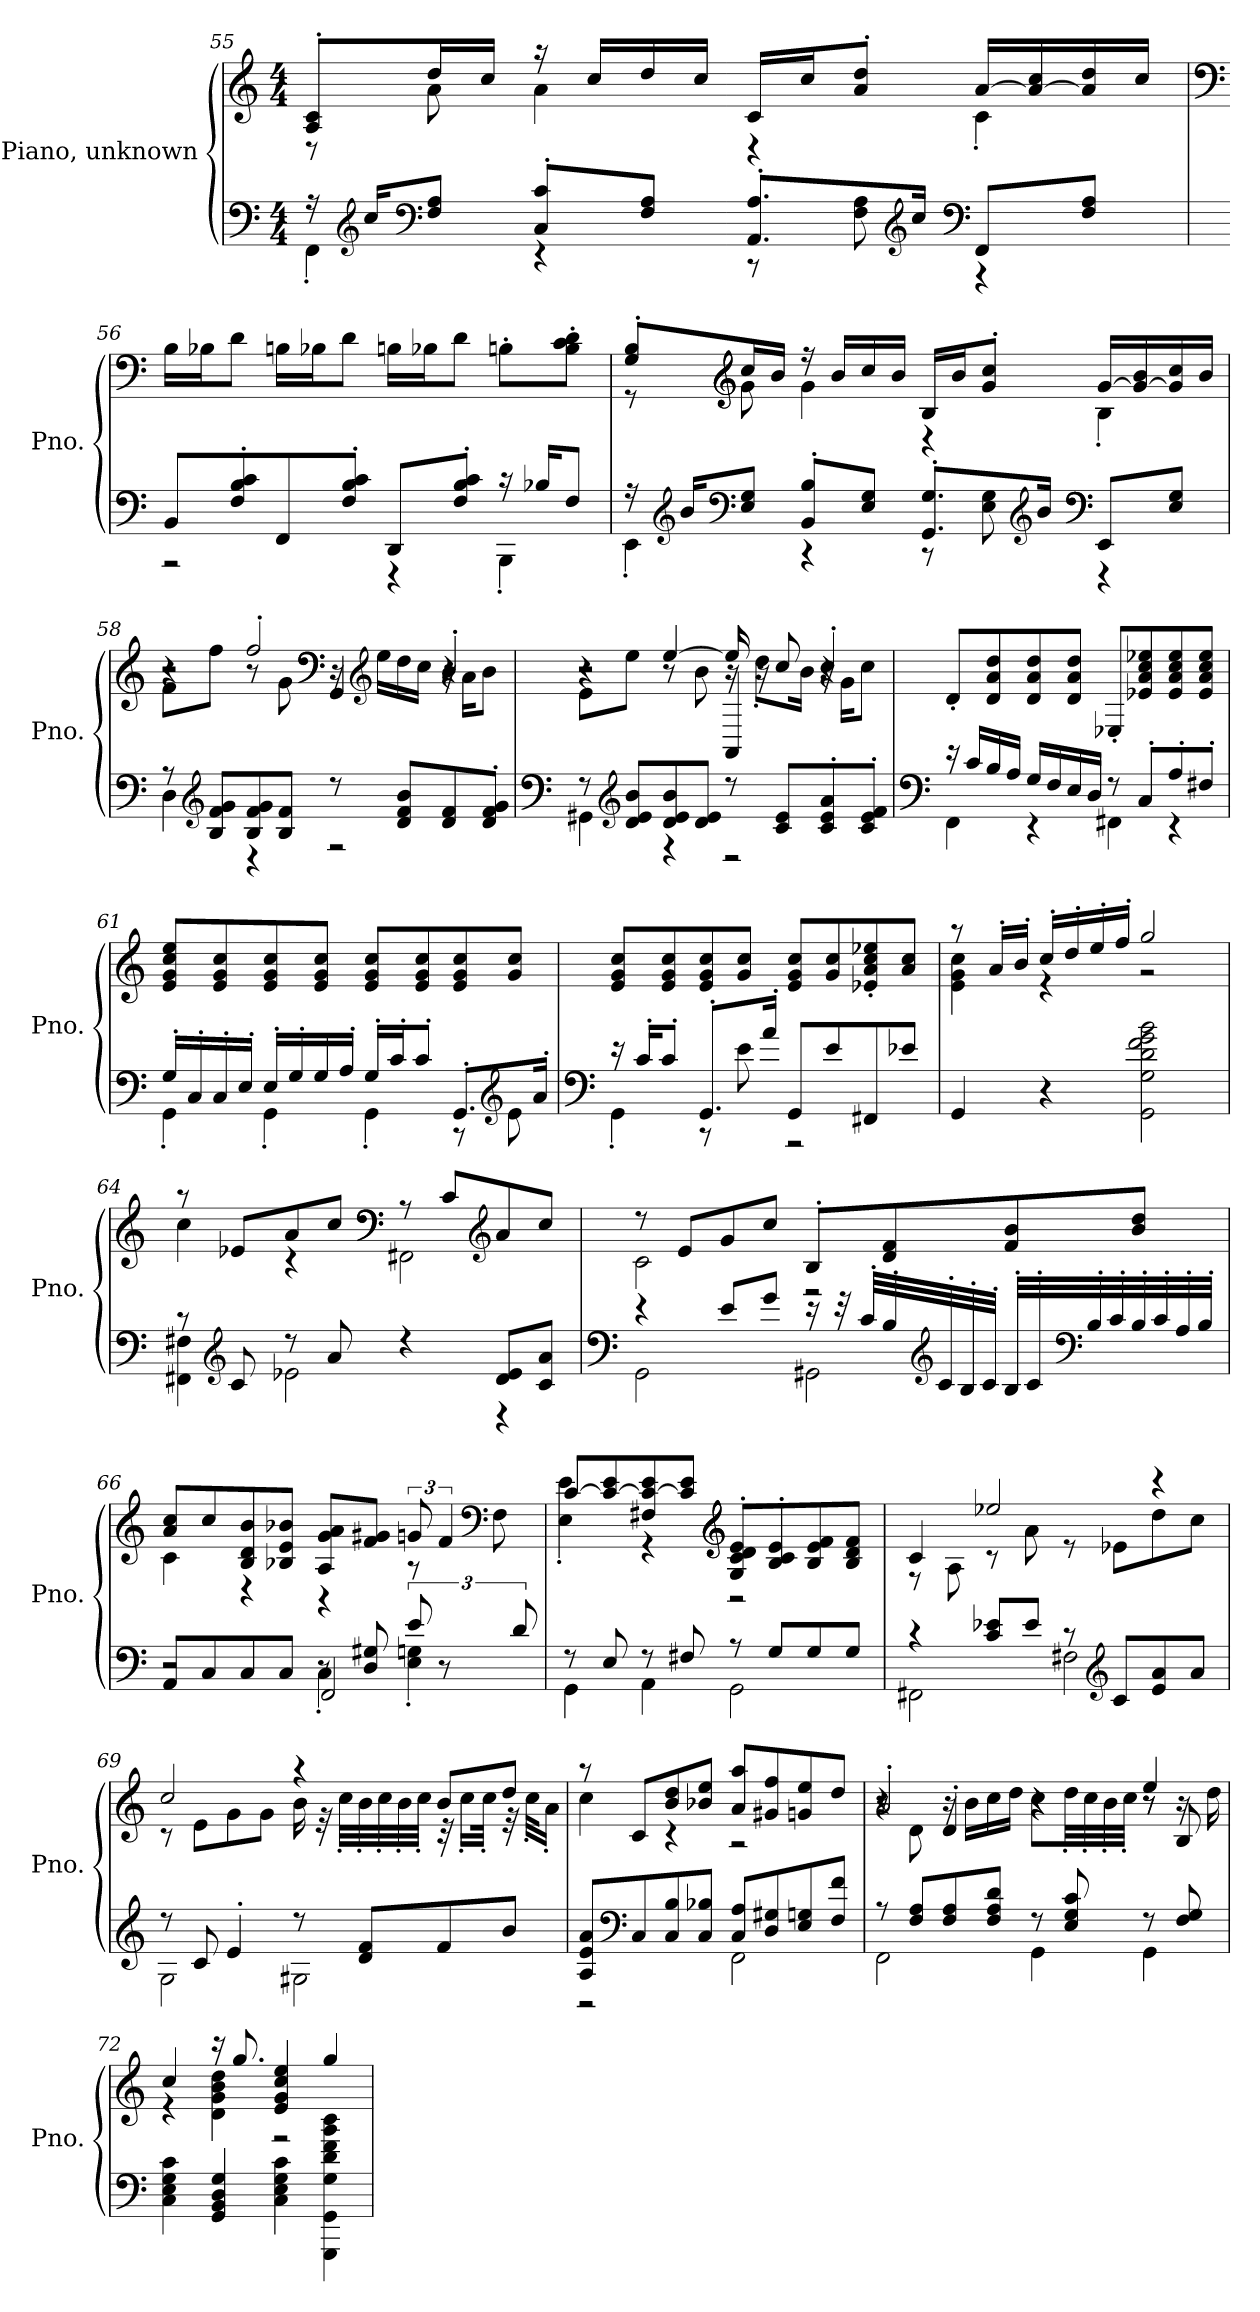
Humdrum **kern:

**kern	**kern
*part1	*part1
*staff2	*staff1
*I"Piano, unknown	*
*I'Pno.	*
*clefF4	*clefG2
*k[]	*k[]
*M4/4	*M4/4
=55	=55
*^	*^
16r	4FF'\	8A/' 8c/'L	8r
*clefG2	*	*	*
16cc/KL	.	.	.
*clefF4	*	*	*
8F/ 8A/J	.	16dd/L	8a\
.	.	16cc/JJ	.
8C/' 8c/'L	4r	16r	4a\
.	.	16cc/LL	.
8F/ 8A/J	.	16dd/	.
.	.	16cc/JJ	.
8.AA/' 8.A/'L	8r	16c/LL	4r
.	.	16cc/J	.
.	8F\ 8A\	8a/' 8dd/'J	.
*clefG2	*	*	*
16cc/Jk	.	.	.
*clefF4	*	*	*
8FF/L	4r	[16a/LL	4c'\
.	.	16a/_ 16cc/	.
8F/ 8A/J	.	16a/] 16dd/	.
.	.	16cc/JJ	.
*	*	*v	*v
!!LO:PB:g=z
=56	=56	=56
*	*	*clefF4
8BB/L	2r	16B\LL
.	.	16B-X\J
8F/' 8B/' 8c/'	.	8d\J
8FF/	.	16Bn\LL
.	.	16B-X\J
8F/' 8B/' 8c/'J	.	8d\J
8DD/L	4r	16Bn\LL
.	.	16B-X\J
8F/' 8B/' 8c/'J	.	8d\J
16r	4BBB'\	8Bn'\L
16B-X/KL	.	.
8F/J	.	8B\' 8c\' 8d\'J
=57	=57	=57
*	*	*^
16r	4EE'\	8G/' 8B/'L	8r
*clefG2	*	*	*
16b/KL	.	.	.
*clefF4	*	*clefG2	*
8E/ 8G/J	.	16cc/L	8g\
.	.	16b/JJ	.
8BB/' 8B/'L	4r	16r	4g\
.	.	16b/LL	.
8E/ 8G/J	.	16cc/	.
.	.	16b/JJ	.
8.GG/' 8.G/'L	8r	16B/LL	4r
.	.	16b/J	.
.	8E\ 8G\	8g/' 8cc/'J	.
*clefG2	*	*	*
16b/Jk	.	.	.
*clefF4	*	*	*
8EE/L	4r	[16g/LL	4B'\
.	.	16g/_ 16b/	.
8E/ 8G/J	.	16g/] 16cc/	.
.	.	16b/JJ	.
!!LO:LB:g=z
=58	=58	=58	=58
*	*	*	*^
8r	4D\	4r	8f\L	2r
*clefG2	*	*	*	*
8B/ 8f/ 8g/L	.	.	8ff\J	.
8B/ 8f/ 8g/	4r	2ff'/	8r	.
8B/ 8f/J	.	.	8g\	.
*	*	*clefF4	*	*
8r	2r	.	16r	4GG/
*	*	*clefG2	*	*
.	.	.	16ee\LL	.
8d/ 8f/ 8b/L	.	.	16dd\	.
.	.	.	16cc\JJ	.
8d/ 8f/	.	4b'/	16r	4r
.	.	.	16a\KL	.
8d/' 8f/' 8g/'J	.	.	8b\J	.
=59	=59	=59	=59	=59
*clefF4	*	*	*	*
8r	4GG#X\	4r	8e\L	2r
*clefG2	*	*	*	*
8d/ 8e/ 8b/L	.	.	8ee\J	.
8d/ 8e/ 8b/	4r	[4ee/	8r	.
8d/ 8e/J	.	.	8b\	.
8r	2r	16ee/]	16r	4AA/
.	.	16r	8dd'\L	.
8c/ 8e/L	.	8cc/	.	.
.	.	.	16b\Jk	.
8c/' 8e/' 8a/'	.	4cc'/	16r	4r
.	.	.	16g\KL	.
8c/' 8e/' 8f/'J	.	.	8cc\J	.
*	*	*v	*v	*v
!!LO:LB:g=z
=60	=60	=60
*clefF4	*	*
16r	4FF\	8d'/L
16c/LL	.	.
16B/	.	8d/ 8a/ 8dd/
16A/JJ	.	.
16G/LL	4r	8d/ 8a/ 8dd/
16F/	.	.
16E/	.	8d/ 8a/ 8dd/J
16D/JJ	.	.
8r	4FF#X\	8E-X'/L
8C'/L	.	8e-X/ 8a/ 8cc/ 8ee-X/
8A'/	4r	8e-/ 8a/ 8cc/ 8ee-/
8F#X'/J	.	8e-/ 8a/ 8cc/ 8ee-/J
=61	=61	=61
16G'/LL	4GG'\	8e/ 8g/ 8cc/ 8ee/L
16C'/	.	.
16C'/	.	8e/ 8g/ 8cc/
16E'/JJ	.	.
16E'/LL	4GG'\	8e/ 8g/ 8cc/
16G'/	.	.
16G/	.	8e/ 8g/ 8cc/J
16A'/JJ	.	.
16G'/LL	4GG'\	8e/ 8g/ 8cc/L
16c'/J	.	.
8c'/J	.	8e/ 8g/ 8cc/
8.GG'/L	8r	8e/ 8g/ 8cc/
*clefG2	*	*
.	8e\	8g/ 8cc/J
16a'/Jk	.	.
=62	=62	=62
*clefF4	*	*
16r	4GG'\	8e/ 8g/ 8cc/L
16c'/KL	.	.
8c'/J	.	8e/ 8g/ 8cc/
8.GG'/L	8r	8e/ 8g/ 8cc/
.	8e\	8g/ 8cc/J
16a'/Jk	.	.
8GG/L	2r	8e/ 8g/ 8cc/L
8e/	.	8g/ 8cc/
8FF#X/	.	8e-X/' 8a/' 8cc/' 8ee-X/'
8e-X/J	.	8a/ 8cc/J
*v	*v	*
!!LO:LB:g=z
=63	=63
*	*^
4GG/	8r	4e\ 4g\ 4cc\
.	16a'/LL	.
.	16b'/JJ	.
4r	16cc'/LL	4r
.	16dd'/	.
.	16ee'/	.
.	16ff'/JJ	.
2GG\ 2G\ 2d\ 2f\ 2g\ 2b\	2gg/	2r
=64	=64	=64
*^	*	*
8r	4FF#X\ 4F#X\	8r	4cc\
*clefG2	*	*	*
8c/	.	8e-X/L	.
8r	2e-X\	8a/	4r
8a/	.	8cc/J	.
*	*	*clefF4	*
4r	.	8r	2FF#X\
.	.	8c/L	.
*	*	*clefG2	*
8d/ 8e-/L	4r	8a/	.
8c/ 8a/J	.	8cc/J	.
!!LO:LB:g=z	!!
=65	=65	=65	=65
*clefF4	*	*	*
4r	2GG\	8r	2c\
.	.	8e/L	.
8e/L	.	8g/	.
8g/J	.	8cc/J	.
16r	2GG#X\	8B'/L	2r
32r	.	.	.
32c'/LLL	.	.	.
32B'/	.	8d/ 8f/	.
*clefG2	*	*	*
32c'/	.	.	.
32B'/	.	.	.
32c'/JJJ	.	.	.
32B'/LLL	.	8f/ 8b/	.
32c'/	.	.	.
*clefF4	*	*	*
32B'/	.	.	.
32c'/	.	.	.
32B'/	.	8b/ 8dd/J	.
32c'/	.	.	.
32A'/	.	.	.
32B'/JJJ	.	.	.
=66	=66	=66	=66
*	*^	*	*
8AA/L	2r	2r	8a/ 8cc/L	4c\
8C/	.	.	8cc/	.
8C/	.	.	8B/ 8d/ 8b/	4r
8C/J	.	.	8B-X/ 8e/ 8b-X/J	.
8r	4C'\	2FF/	8A/ 8g/ 8a/L	4r
8D/ 8G#X/	.	.	8f/ 8g#X/J	.
12e/	4E\' 4Gn\'	.	12gn/	8r
12r	.	.	6f/	.
*	*	*	*clefF4	*
.	.	.	.	8F\
12d/	.	.	.	.
*	*v	*v	*	*
!!LO:LB:g=z	!!
=67	=67	=67	=67
8r	4GG\	[8c/L	4E\' 4e\'
8E/	.	8c/_ 8e/	.
8r	4AA\	8F#X/ 8c/_ 8e/	4r
8F#X/	.	8c/] 8e/J	.
*	*	*clefG2	*
8r	2GG\	8G/' 8c/' 8d/' 8e/'L	2r
8G/L	.	8B/' 8c/' 8e/'	.
8G/	.	8B/ 8e/ 8f/	.
8G/J	.	8B/ 8d/ 8f/J	.
=68	=68	=68	=68
4r	2FF#X\	4c/	8r
.	.	.	8A\
8c/ 8e-X/L	.	2ee-X/	8r
8e-/J	.	.	8a\
8r	2F#X\	.	8r
*clefG2	*	*	*
8c/L	.	.	8e-X\L
8e-/ 8a/	.	4r	8dd\
8a/J	.	.	8cc\J
!!LO:PB:g=z	!!
=69	=69	=69	=69
8r	2G\	2cc/	8r
8c/	.	.	8e\L
4e'/	.	.	8g\
.	.	.	8g\J
8r	2G#X\	4r	16b\
.	.	.	32r
.	.	.	32cc'\LLL
8d/ 8f/L	.	.	32b'\
.	.	.	32cc'\
.	.	.	32b'\
.	.	.	32cc'\JJJ
8f/	.	8b/L	32r
.	.	.	16cc'\LL
.	.	.	32cc'\JJk
8b/J	.	8dd/J	32r
.	.	.	32cc'\KLL
.	.	.	16a'\JJ
=70	=70	=70	=70
8A/ 8e/ 8a/L	2r	8r	4cc\
*clefF4	*	*	*
8C/	.	8c/L	.
8C/ 8B/	.	8b/ 8dd/	4r
8C/ 8B-X/J	.	8b-X/ 8ee/J	.
8C/ 8A/L	2FF\	8a/ 8aa/L	2r
8D/ 8G#X/	.	8g#X/ 8ff/	.
8E/ 8Gn/	.	8gn/ 8ee/	.
8F/ 8f/J	.	8dd/J	.
=71	=71	=71	=71
*	*	*	*^
8r	2FF\	2a'/	8r	4r
8F/ 8A/L	.	.	8d\	.
8F/ 8A/	.	.	16r	4d'/
.	.	.	16b\LL	.
8F/ 8A/ 8d/J	.	.	16cc\	.
.	.	.	16dd\JJ	.
8r	4GG\	4r	8cc\L	4r
8E/ 8G/ 8c/	.	.	32dd'\LL	.
.	.	.	32cc'\	.
.	.	.	32b'\	.
.	.	.	32cc'\JJJ	.
8r	4GG\	4ee/	8r	8r
8F/ 8G/	.	.	16r	8B/
.	.	.	16dd\	.
*v	*v	*	*	*
*	*	*v	*v
!!LO:LB:g=z
=72	=72	=72
4C\ 4E\ 4G\ 4c\	4cc/	4r
4GG/ 4BB/ 4D/ 4G/	16r	4d\ 4g\ 4b\ 4dd\
.	8.gg/	.
4C\ 4E\ 4G\ 4c\	4e/ 4g/ 4cc/ 4ee/	2r
4GGG\ 4GG\ 4G\ 4d\ 4f\ 4b\ 4dd\	4gg/	.
*	*v	*v
=	=
*-	*-
